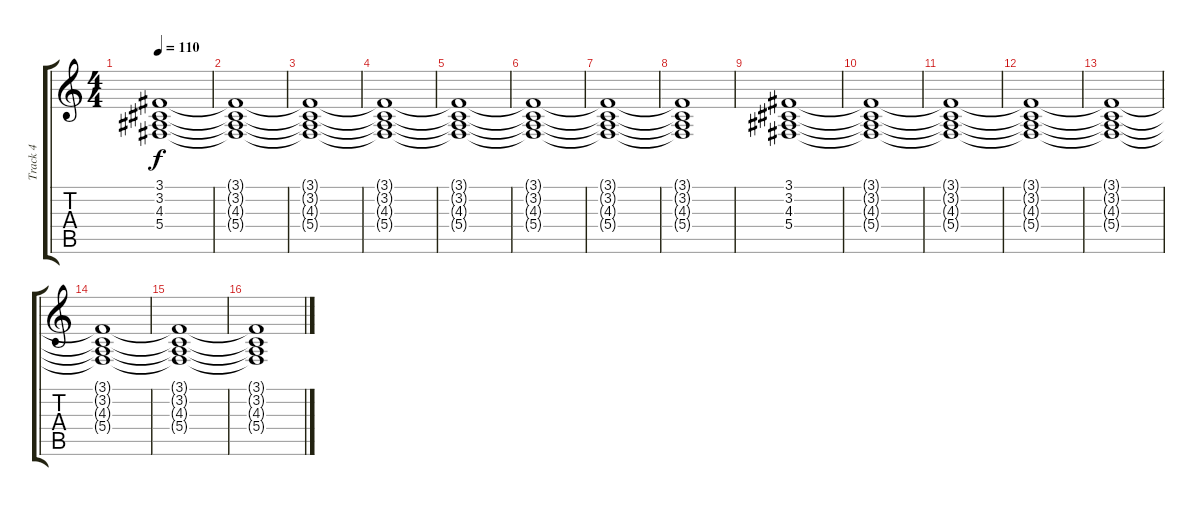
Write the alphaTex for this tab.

\track ("Track 4" "Track 4") {instrument pad2warm}
\staff {score tabs}
\tuning (Eb4 Bb3 Gb3 Db3 Ab2 Db2) {hide}
\ts (4 4)
\tempo 110
\clef g2
\ks c
(3.1 3.2 4.3 5.4).1{dy f} |
(3.1{t} 3.2{t} 4.3{t} 5.4{t}).1 |
(3.1{t} 3.2{t} 4.3{t} 5.4{t}).1 |
(3.1{t} 3.2{t} 4.3{t} 5.4{t}).1 |
(3.1{t} 3.2{t} 4.3{t} 5.4{t}).1 |
(3.1{t} 3.2{t} 4.3{t} 5.4{t}).1 |
(3.1{t} 3.2{t} 4.3{t} 5.4{t}).1 |
(3.1{t} 3.2{t} 4.3{t} 5.4{t}).1 |
(3.1 3.2 4.3 5.4).1 |
(3.1{t} 3.2{t} 4.3{t} 5.4{t}).1 |
(3.1{t} 3.2{t} 4.3{t} 5.4{t}).1 |
(3.1{t} 3.2{t} 4.3{t} 5.4{t}).1 |
(3.1{t} 3.2{t} 4.3{t} 5.4{t}).1{volume 5} |
(3.1{t} 3.2{t} 4.3{t} 5.4{t}).1 |
(3.1{t} 3.2{t} 4.3{t} 5.4{t}).1 |
(3.1{t} 3.2{t} 4.3{t} 5.4{t}).1
